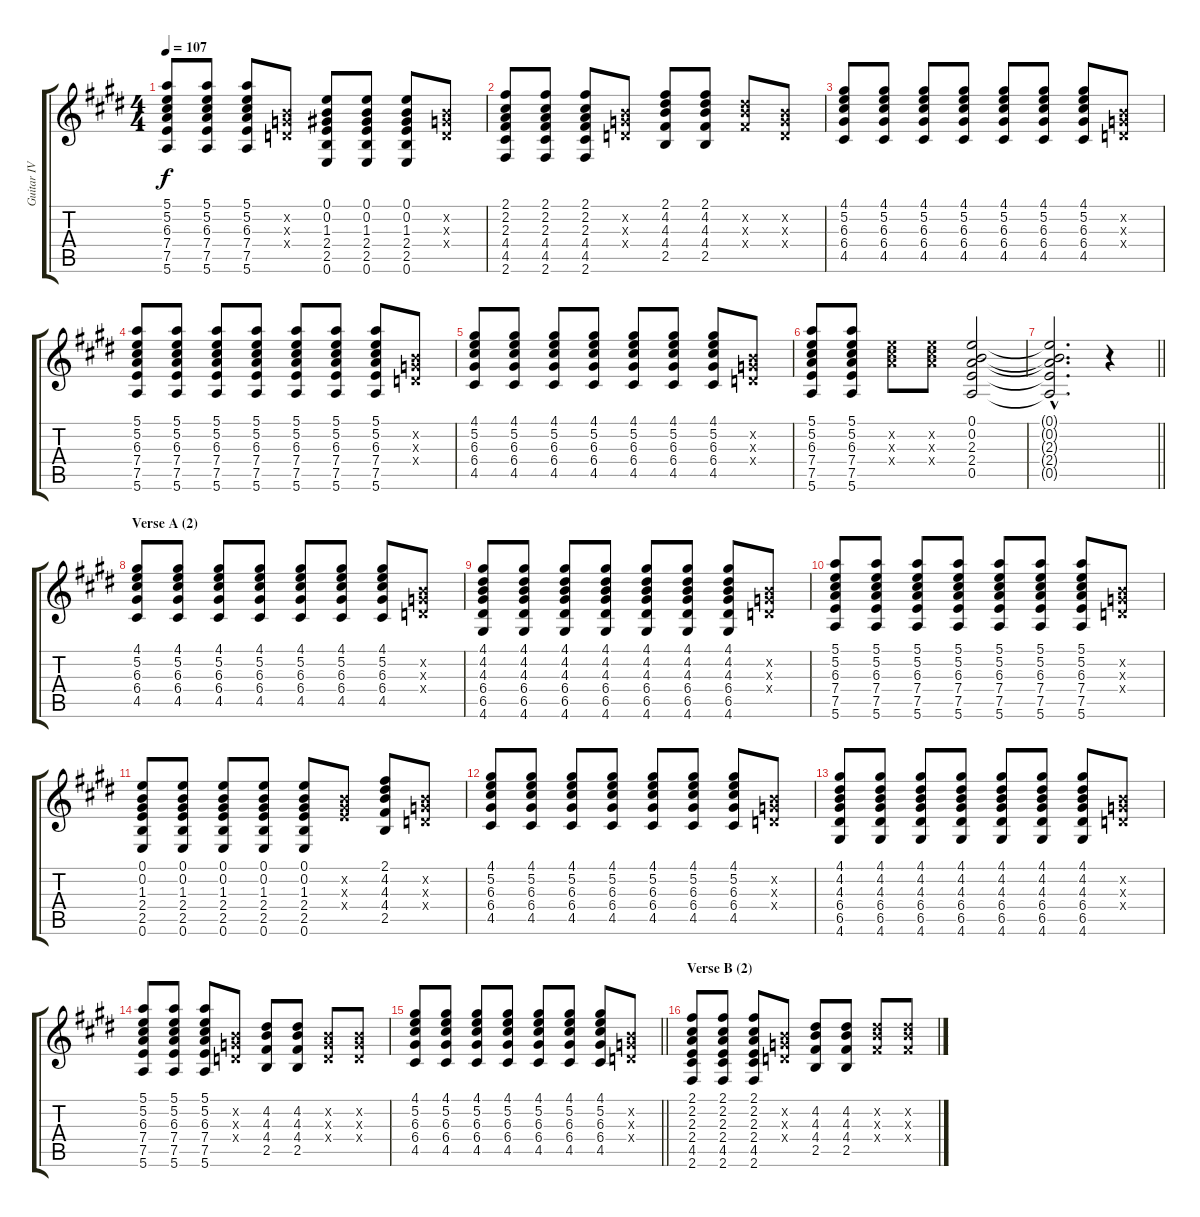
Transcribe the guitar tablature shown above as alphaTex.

\track ("Guitar IV" "Guitar IV") {instrument acousticguitarsteel}
\staff {score tabs}
\tuning (E4 B3 G3 D3 A2 E2) {hide}
\ts (4 4)
\tempo 107
\clef g2
\ks e
(5.1 5.2 6.3 7.4 7.5 5.6).8{dy f} (5.1 5.2 6.3 7.4 7.5 5.6).8 (5.1 5.2 6.3 7.4 7.5 5.6).8 (0.2{x} 0.3{x} 0.4{x}).8 (0.1 0.2 1.3 2.4 2.5 0.6).8 (0.1 0.2 1.3 2.4 2.5 0.6).8 (0.1 0.2 1.3 2.4 2.5 0.6).8 (0.2{x} 0.3{x} 0.4{x}).8 |
(2.1 2.2 2.3 4.4 4.5 2.6).8 (2.1 2.2 2.3 4.4 4.5 2.6).8 (2.1 2.2 2.3 4.4 4.5 2.6).8 (0.2{x} 0.3{x} 0.4{x}).8 (2.1 4.2 4.3 4.4 2.5).8 (2.1 4.2 4.3 4.4 2.5).8 (4.2{x} 4.3{x} 4.4{x}).8 (0.2{x} 0.3{x} 0.4{x}).8 |
(4.1 5.2 6.3 6.4 4.5).8 (4.1 5.2 6.3 6.4 4.5).8 (4.1 5.2 6.3 6.4 4.5).8 (4.1 5.2 6.3 6.4 4.5).8 (4.1 5.2 6.3 6.4 4.5).8 (4.1 5.2 6.3 6.4 4.5).8 (4.1 5.2 6.3 6.4 4.5).8 (0.2{x} 0.3{x} 0.4{x}).8 |
(5.1 5.2 6.3 7.4 7.5 5.6).8 (5.1 5.2 6.3 7.4 7.5 5.6).8 (5.1 5.2 6.3 7.4 7.5 5.6).8 (5.1 5.2 6.3 7.4 7.5 5.6).8 (5.1 5.2 6.3 7.4 7.5 5.6).8 (5.1 5.2 6.3 7.4 7.5 5.6).8 (5.1 5.2 6.3 7.4 7.5 5.6).8 (0.2{x} 0.3{x} 0.4{x}).8 |
(4.1 5.2 6.3 6.4 4.5).8 (4.1 5.2 6.3 6.4 4.5).8 (4.1 5.2 6.3 6.4 4.5).8 (4.1 5.2 6.3 6.4 4.5).8 (4.1 5.2 6.3 6.4 4.5).8 (4.1 5.2 6.3 6.4 4.5).8 (4.1 5.2 6.3 6.4 4.5).8 (0.2{x} 0.3{x} 0.4{x}).8 |
(5.1 5.2 6.3 7.4 7.5 5.6).8 (5.1 5.2 6.3 7.4 7.5 5.6).8 (5.2{x} 6.3{x} 7.4{x}).8 (5.2{x} 6.3{x} 7.4{x}).8 (0.1 0.2 2.3 2.4 0.5).2 |
\barLineRight lightlight
(0.1{hac t} 0.2{hac t} 2.3{hac t} 2.4{hac t} 0.5{hac t}).2{d} r.4 |
\section ("" "Verse A (2)")
(4.1 5.2 6.3 6.4 4.5).8 (4.1 5.2 6.3 6.4 4.5).8 (4.1 5.2 6.3 6.4 4.5).8 (4.1 5.2 6.3 6.4 4.5).8 (4.1 5.2 6.3 6.4 4.5).8 (4.1 5.2 6.3 6.4 4.5).8 (4.1 5.2 6.3 6.4 4.5).8 (0.2{x} 0.3{x} 0.4{x}).8 |
(4.1 4.2 4.3 6.4 6.5 4.6).8 (4.1 4.2 4.3 6.4 6.5 4.6).8 (4.1 4.2 4.3 6.4 6.5 4.6).8 (4.1 4.2 4.3 6.4 6.5 4.6).8 (4.1 4.2 4.3 6.4 6.5 4.6).8 (4.1 4.2 4.3 6.4 6.5 4.6).8 (4.1 4.2 4.3 6.4 6.5 4.6).8 (0.2{x} 0.3{x} 0.4{x}).8 |
(5.1 5.2 6.3 7.4 7.5 5.6).8 (5.1 5.2 6.3 7.4 7.5 5.6).8 (5.1 5.2 6.3 7.4 7.5 5.6).8 (5.1 5.2 6.3 7.4 7.5 5.6).8 (5.1 5.2 6.3 7.4 7.5 5.6).8 (5.1 5.2 6.3 7.4 7.5 5.6).8 (5.1 5.2 6.3 7.4 7.5 5.6).8 (0.2{x} 0.3{x} 0.4{x}).8 |
(0.1 0.2 1.3 2.4 2.5 0.6).8 (0.1 0.2 1.3 2.4 2.5 0.6).8 (0.1 0.2 1.3 2.4 2.5 0.6).8 (0.1 0.2 1.3 2.4 2.5 0.6).8 (0.1 0.2 1.3 2.4 2.5 0.6).8 (0.2{x} 1.3{x} 2.4{x}).8 (2.1 4.2 4.3 4.4 2.5).8 (0.2{x} 0.3{x} 0.4{x}).8 |
(4.1 5.2 6.3 6.4 4.5).8 (4.1 5.2 6.3 6.4 4.5).8 (4.1 5.2 6.3 6.4 4.5).8 (4.1 5.2 6.3 6.4 4.5).8 (4.1 5.2 6.3 6.4 4.5).8 (4.1 5.2 6.3 6.4 4.5).8 (4.1 5.2 6.3 6.4 4.5).8 (0.2{x} 0.3{x} 0.4{x}).8 |
(4.1 4.2 4.3 6.4 6.5 4.6).8 (4.1 4.2 4.3 6.4 6.5 4.6).8 (4.1 4.2 4.3 6.4 6.5 4.6).8 (4.1 4.2 4.3 6.4 6.5 4.6).8 (4.1 4.2 4.3 6.4 6.5 4.6).8 (4.1 4.2 4.3 6.4 6.5 4.6).8 (4.1 4.2 4.3 6.4 6.5 4.6).8 (0.2{x} 0.3{x} 0.4{x}).8 |
(5.1 5.2 6.3 7.4 7.5 5.6).8 (5.1 5.2 6.3 7.4 7.5 5.6).8 (5.1 5.2 6.3 7.4 7.5 5.6).8 (0.2{x} 0.3{x} 0.4{x}).8 (4.2 4.3 4.4 2.5).8 (4.2 4.3 4.4 2.5).8 (0.2{x} 0.3{x} 0.4{x}).8 (0.2{x} 0.3{x} 0.4{x}).8 |
\barLineRight lightlight
(4.1 5.2 6.3 6.4 4.5).8 (4.1 5.2 6.3 6.4 4.5).8 (4.1 5.2 6.3 6.4 4.5).8 (4.1 5.2 6.3 6.4 4.5).8 (4.1 5.2 6.3 6.4 4.5).8 (4.1 5.2 6.3 6.4 4.5).8 (4.1 5.2 6.3 6.4 4.5).8 (0.2{x} 0.3{x} 0.4{x}).8 |
\section ("" "Verse B (2)")
(2.1 2.2 2.3 2.4 4.5 2.6).8 (2.1 2.2 2.3 2.4 4.5 2.6).8 (2.1 2.2 2.3 2.4 4.5 2.6).8 (0.2{x} 0.3{x} 0.4{x}).8 (4.2 4.3 4.4 2.5).8 (4.2 4.3 4.4 2.5).8 (4.2{x} 4.3{x} 4.4{x}).8 (4.2{x} 4.3{x} 4.4{x}).8
